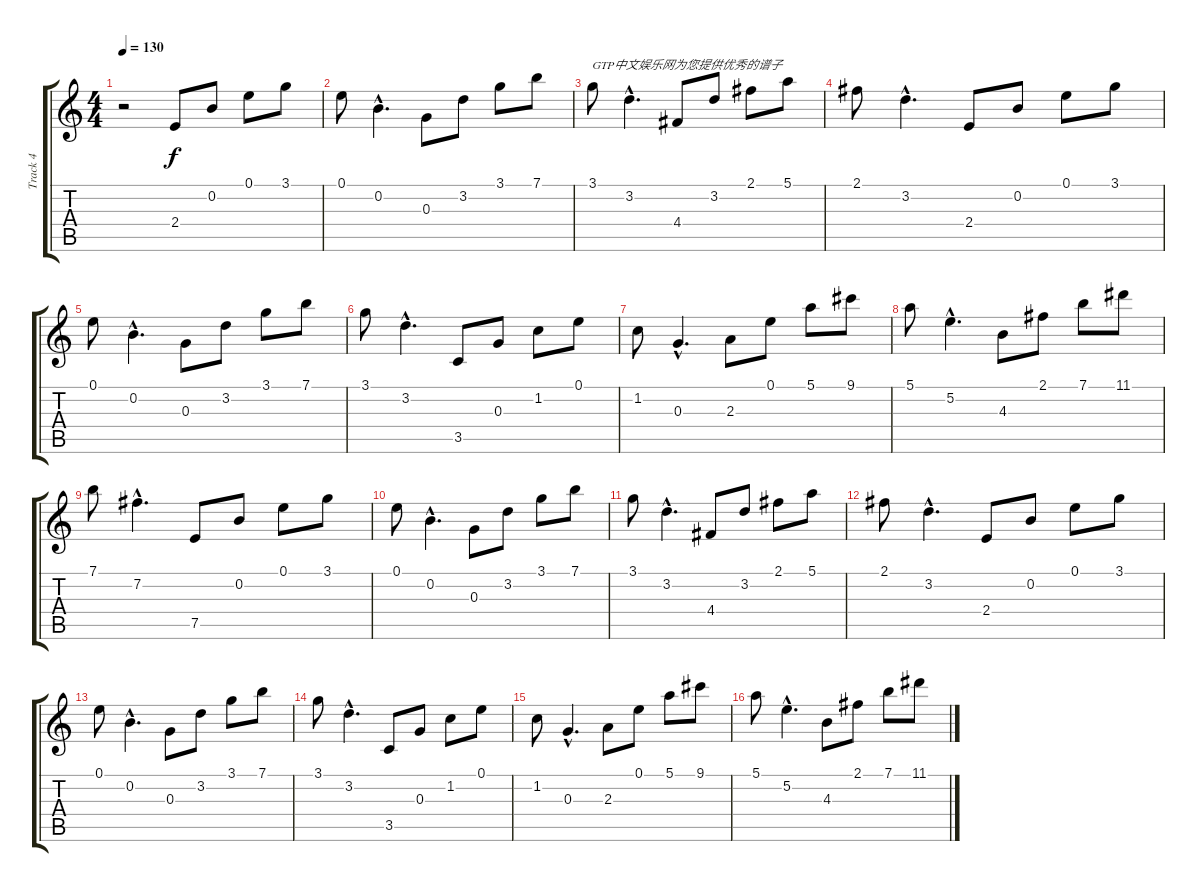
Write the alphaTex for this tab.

\track ("Track 4" "Track 4") {instrument acousticguitarsteel}
\staff {score tabs}
\tuning (E4 B3 G3 D3 A2 E2) {hide}
\ts (4 4)
\tempo 130
\clef g2
\ks c
r.2{dy f instrument acousticguitarsteel} 2.4.8 0.2.8 0.1.8 3.1.8 |
0.1.8 0.2{hac}.4{d} 0.3.8 3.2.8 3.1.8 7.1.8 |
3.1.8{txt "GTP中文娱乐网为您提供优秀的谱子"} 3.2{hac}.4{d} 4.4.8 3.2.8 2.1.8 5.1.8 |
2.1.8 3.2{hac}.4{d} 2.4.8 0.2.8 0.1.8 3.1.8 |
0.1.8 0.2{hac}.4{d} 0.3.8 3.2.8 3.1.8 7.1.8 |
3.1.8 3.2{hac}.4{d} 3.5.8 0.3.8 1.2.8 0.1.8 |
1.2.8 0.3{hac}.4{d} 2.3.8 0.1.8 5.1.8 9.1.8 |
5.1.8 5.2{hac}.4{d} 4.3.8 2.1.8 7.1.8 11.1.8 |
7.1.8 7.2{hac}.4{d} 7.5.8 0.2.8 0.1.8 3.1.8 |
0.1.8 0.2{hac}.4{d} 0.3.8 3.2.8 3.1.8 7.1.8 |
3.1.8 3.2{hac}.4{d} 4.4.8 3.2.8 2.1.8 5.1.8 |
2.1.8 3.2{hac}.4{d} 2.4.8 0.2.8 0.1.8 3.1.8 |
0.1.8 0.2{hac}.4{d} 0.3.8 3.2.8 3.1.8 7.1.8 |
3.1.8 3.2{hac}.4{d} 3.5.8 0.3.8 1.2.8 0.1.8 |
1.2.8 0.3{hac}.4{d} 2.3.8 0.1.8 5.1.8 9.1.8 |
5.1.8 5.2{hac}.4{d} 4.3.8 2.1.8 7.1.8 11.1.8
